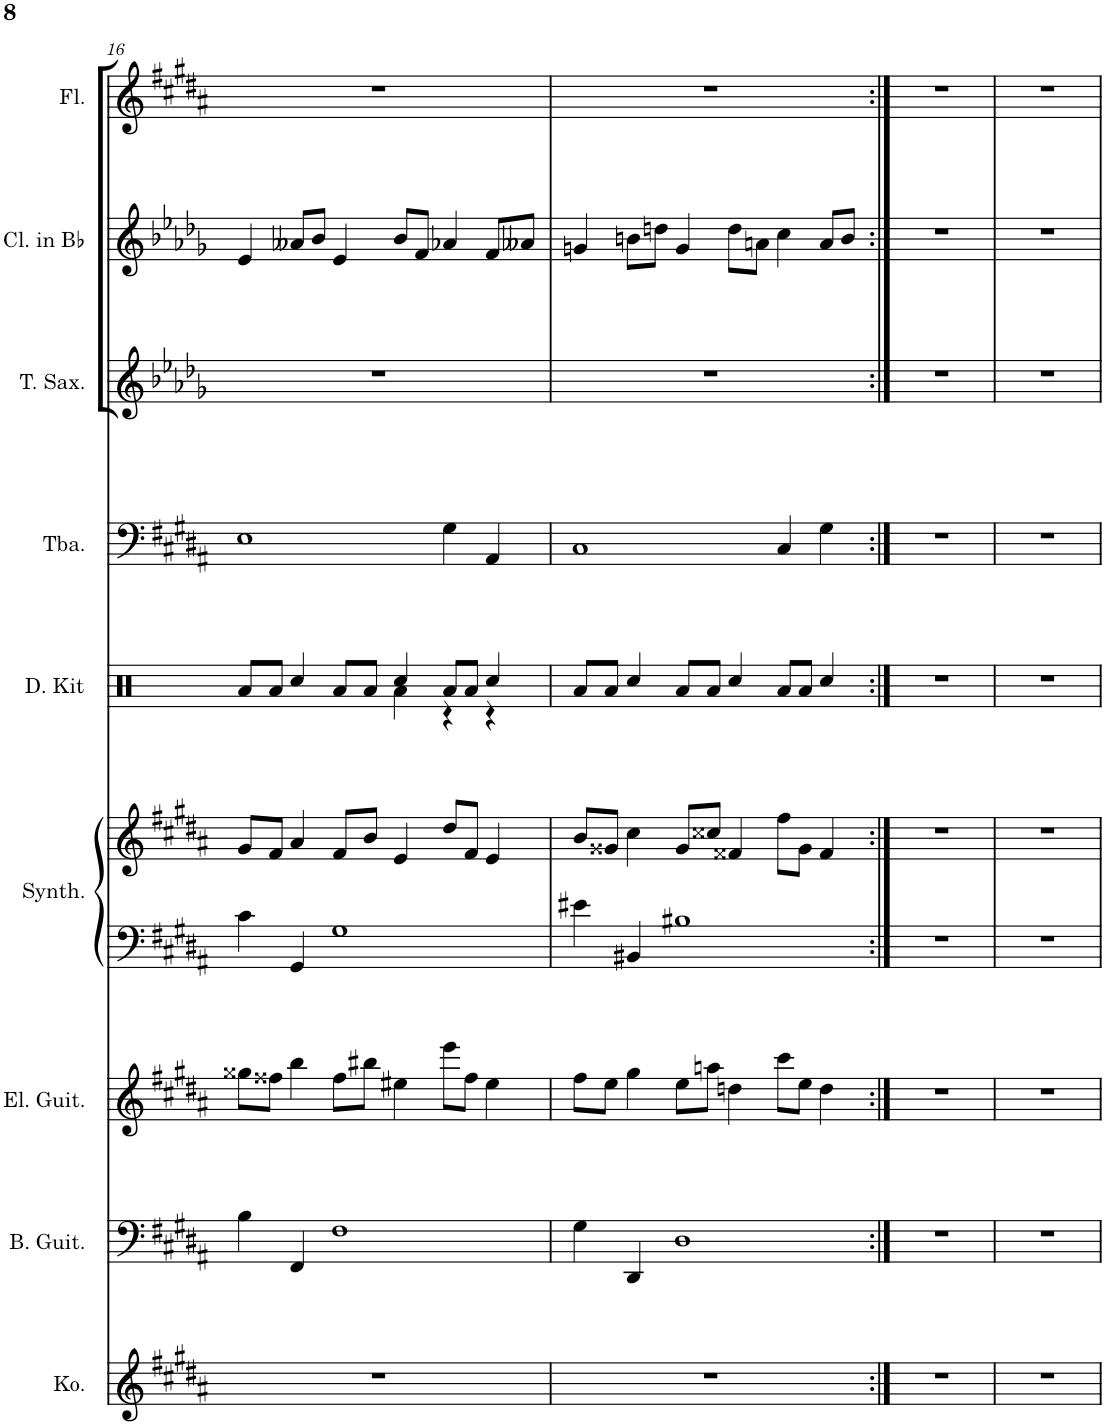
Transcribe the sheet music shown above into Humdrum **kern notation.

**kern	**kern	**kern	**kern	**kern	**kern	**kern	**kern	**kern	**kern
*part9	*part8	*part7	*part6	*part6	*part5	*part4	*part3	*part2	*part1
*staff10	*staff9	*staff8	*staff7	*staff6	*staff5	*staff4	*staff3	*staff2	*staff1
*I"Koto	*I"Bass Guitar	*I"Electric Guitar	*I"Crystal Synthesizer	*	*I"Drum Kit	*I"Tuba	*I"Tenor Saxophone	*I"Clarinet in Bb	*I"Flute
*I'Ko.	*I'B. Guit.	*I'El. Guit.	*I'Synth.	*	*I'D. Kit	*I'Tba.	*I'T. Sax.	*I'Cl. in Bb	*I'Fl.
!!LO:PB:g=z
*clefG2	*clefF4	*clefG2	*clefF4	*clefG2	*clefX	*clefF4	*clefG2	*clefG2	*clefG2
*	*Trd7c12	*Trd7c12	*	*	*	*	*Trd8c14	*Trd1c2	*
*k[f#c#g#d#a#]	*k[f#c#g#d#a#]	*k[f#c#g#d#a#]	*k[f#c#g#d#a#]	*k[f#c#g#d#a#]	*k[]	*k[f#c#g#d#a#]	*k[b-e-a-d-g-]	*k[b-e-a-d-g-]	*k[f#c#g#d#a#]
*M6/4	*M6/4	*M6/4	*M6/4	*M6/4	*M6/4	*M6/4	*M6/4	*M6/4	*M6/4
=16	=16	=16	=16	=16	=16	=16	=16	=16	=16
*	*	*	*	*	*^	*	*	*	*
1.r	4B\	8gg##X\L	4c#\	8g#/L	8Ra/L	2.ryy	1E	1.r	4e-/	1.r
.	.	8ff##X\J	.	8f#/J	8Ra/J	.	.	.	.	.
.	4FF#/	4bb\	4GG#/	4a#/	4Rcc/	.	.	.	8a--X/L	.
.	.	.	.	.	.	.	.	.	8b-/J	.
.	1F#	8ff##\L	1G#	8f#/L	8Ra/L	.	.	.	4e-/	.
.	.	8bb#X\J	.	8b/J	8Ra/J	.	.	.	.	.
.	.	4ee#X\	.	4e/	4Rcc/	4Ra\	.	.	8b-/L	.
.	.	.	.	.	.	.	.	.	8f/J	.
.	.	8eee\L	.	8dd#/L	8Ra/L	4r	4G#\	.	4a-X/	.
.	.	8ff##\J	.	8f#/J	8Ra/J	.	.	.	.	.
.	.	4ee#\	.	4e/	4Rcc/	4r	4AA#/	.	8f/L	.
.	.	.	.	.	.	.	.	.	8a--X/J	.
*	*	*	*	*	*v	*v	*	*	*	*
=17	=17	=17	=17	=17	=17	=17	=17	=17	=17
1.r	4G#\	8ff#\L	4e#X\	8b/L	8Ra/L	1C#	1.r	4gn/	1.r
.	.	8ee\J	.	8g##X/J	8Ra/J	.	.	.	.
.	4DD#/	4gg#\	4BB#X/	4cc#\	4Rcc/	.	.	8bn\L	.
.	.	.	.	.	.	.	.	8ddn\J	.
.	1D#	8ee\L	1B#X	8g##/L	8Ra/L	.	.	4g/	.
.	.	8aan\J	.	8cc##X/J	8Ra/J	.	.	.	.
.	.	4ddn\	.	4f##X/	4Rcc/	.	.	8dd\L	.
.	.	.	.	.	.	.	.	8an\J	.
.	.	8ccc#\L	.	8ff#\L	8Ra/L	4C#/	.	4cc\	.
.	.	8ee\J	.	8g##\J	8Ra/J	.	.	.	.
.	.	4dd\	.	4f##/	4Rcc/	4G#\	.	8a/L	.
.	.	.	.	.	.	.	.	8b/J	.
=18:|!	=18:|!	=18:|!	=18:|!	=18:|!	=18:|!	=18:|!	=18:|!	=18:|!	=18:|!
1.r	1.r	1.r	1.r	1.r	1.r	1.r	1.r	1.r	1.r
=19	=19	=19	=19	=19	=19	=19	=19	=19	=19
1.r	1.r	1.r	1.r	1.r	1.r	1.r	1.r	1.r	1.r
=	=	=	=	=	=	=	=	=	=
*-	*-	*-	*-	*-	*-	*-	*-	*-	*-
